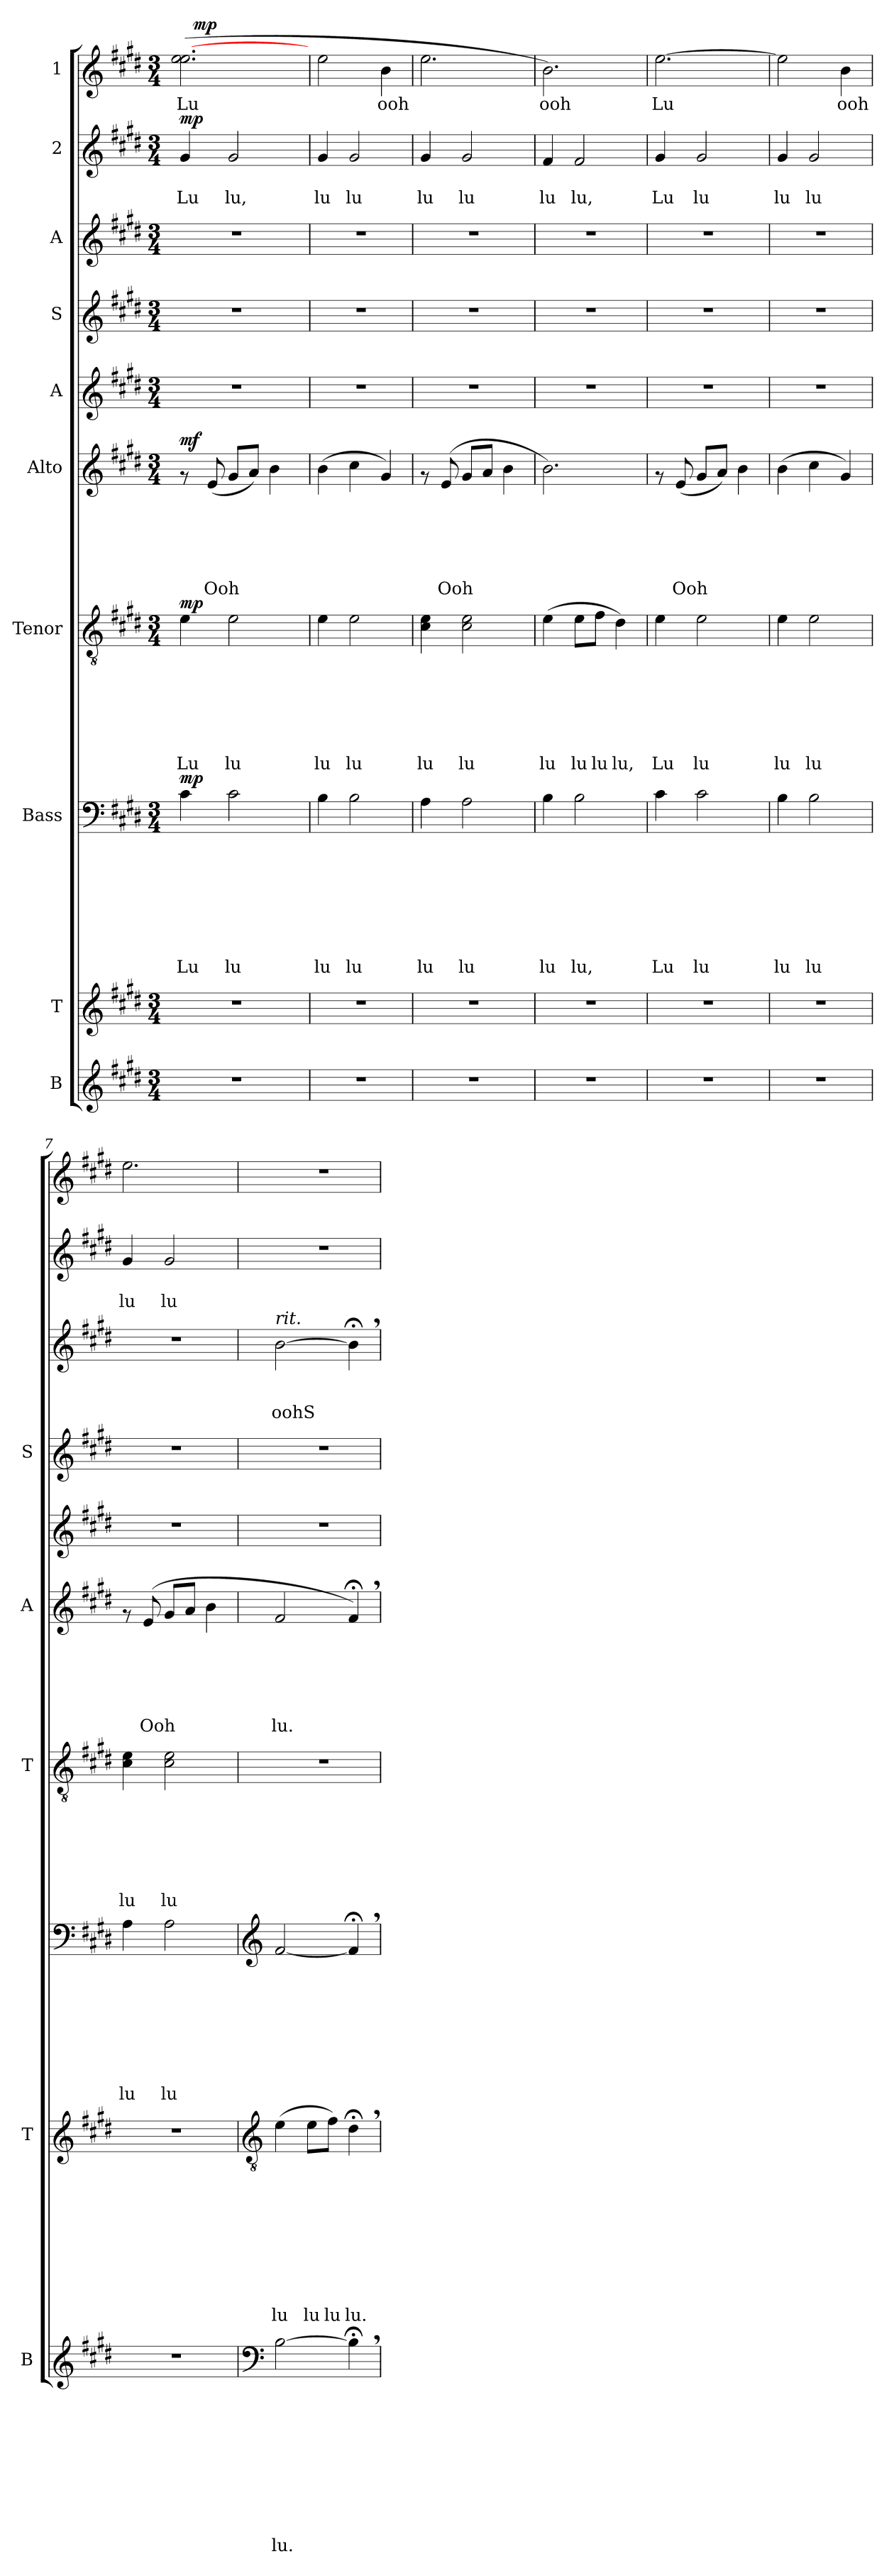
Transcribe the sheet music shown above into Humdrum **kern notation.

**kern	**text	**text	**text	**text	**text	**text	**text	**text	**text	**text	**kern	**text	**text	**text	**text	**text	**text	**text	**text	**text	**kern	**text	**text	**text	**text	**text	**text	**text	**text	**dynam	**kern	**text	**text	**text	**text	**text	**text	**text	**dynam	**kern	**text	**text	**text	**text	**text	**text	**dynam	**kern	**kern	**kern	**text	**text	**text	**kern	**text	**text	**dynam	**kern	**text	**dynam
*part10	*part10	*part10	*part10	*part10	*part10	*part10	*part10	*part10	*part10	*part10	*part9	*part9	*part9	*part9	*part9	*part9	*part9	*part9	*part9	*part9	*part8	*part8	*part8	*part8	*part8	*part8	*part8	*part8	*part8	*part8	*part7	*part7	*part7	*part7	*part7	*part7	*part7	*part7	*part7	*part6	*part6	*part6	*part6	*part6	*part6	*part6	*part6	*part5	*part4	*part3	*part3	*part3	*part3	*part2	*part2	*part2	*part2	*part1	*part1	*part1
*staff10	*staff10	*staff10	*staff10	*staff10	*staff10	*staff10	*staff10	*staff10	*staff10	*staff10	*staff9	*staff9	*staff9	*staff9	*staff9	*staff9	*staff9	*staff9	*staff9	*staff9	*staff8	*staff8	*staff8	*staff8	*staff8	*staff8	*staff8	*staff8	*staff8	*staff8	*staff7	*staff7	*staff7	*staff7	*staff7	*staff7	*staff7	*staff7	*staff7	*staff6	*staff6	*staff6	*staff6	*staff6	*staff6	*staff6	*staff6	*staff5	*staff4	*staff3	*staff3	*staff3	*staff3	*staff2	*staff2	*staff2	*staff2	*staff1	*staff1	*staff1
*I"B	*	*	*	*	*	*	*	*	*	*	*I"T	*	*	*	*	*	*	*	*	*	*I"Bass	*	*	*	*	*	*	*	*	*	*I"Tenor	*	*	*	*	*	*	*	*	*I"Alto	*	*	*	*	*	*	*	*I"A	*I"S	*I"A	*	*	*	*I"2	*	*	*	*I"1	*	*
*I'B	*	*	*	*	*	*	*	*	*	*	*I'T	*	*	*	*	*	*	*	*	*	*	*	*	*	*	*	*	*	*	*	*I'T	*	*	*	*	*	*	*	*	*I'A	*	*	*	*	*	*	*	*	*I'S	*	*	*	*	*	*	*	*	*	*	*
*clefG2	*	*	*	*	*	*	*	*	*	*	*clefG2	*	*	*	*	*	*	*	*	*	*clefF4	*	*	*	*	*	*	*	*	*	*clefGv2	*	*	*	*	*	*	*	*	*clefG2	*	*	*	*	*	*	*	*clefG2	*clefG2	*clefG2	*	*	*	*clefG2	*	*	*	*clefG2	*	*
*k[f#c#g#d#]	*	*	*	*	*	*	*	*	*	*	*k[f#c#g#d#]	*	*	*	*	*	*	*	*	*	*k[f#c#g#d#]	*	*	*	*	*	*	*	*	*	*k[f#c#g#d#]	*	*	*	*	*	*	*	*	*k[f#c#g#d#]	*	*	*	*	*	*	*	*k[f#c#g#d#]	*k[f#c#g#d#]	*k[f#c#g#d#]	*	*	*	*k[f#c#g#d#]	*	*	*	*k[f#c#g#d#]	*	*
*E:	*	*	*	*	*	*	*	*	*	*	*E:	*	*	*	*	*	*	*	*	*	*E:	*	*	*	*	*	*	*	*	*	*E:	*	*	*	*	*	*	*	*	*E:	*	*	*	*	*	*	*	*E:	*E:	*E:	*	*	*	*E:	*	*	*	*E:	*	*
*M3/4	*	*	*	*	*	*	*	*	*	*	*M3/4	*	*	*	*	*	*	*	*	*	*M3/4	*	*	*	*	*	*	*	*	*	*M3/4	*	*	*	*	*	*	*	*	*M3/4	*	*	*	*	*	*	*	*M3/4	*M3/4	*M3/4	*	*	*	*M3/4	*	*	*	*M3/4	*	*
=1	=1	=1	=1	=1	=1	=1	=1	=1	=1	=1	=1	=1	=1	=1	=1	=1	=1	=1	=1	=1	=1	=1	=1	=1	=1	=1	=1	=1	=1	=1	=1	=1	=1	=1	=1	=1	=1	=1	=1	=1	=1	=1	=1	=1	=1	=1	=1	=1	=1	=1	=1	=1	=1	=1	=1	=1	=1	=1	=1	=1
!	!	!	!	!	!	!	!	!	!	!	!	!	!	!	!	!	!	!	!	!	!	!	!	!	!	!	!	!	!	!	!	!	!	!	!	!	!	!	!	!	!	!	!	!	!	!	!	!	!	!	!	!	!	!	!	!	!	!LO:TX:a:t=Teneramente	!	!
!	!	!	!	!	!	!	!	!	!	!	!	!	!	!	!	!	!	!	!	!	!	!	!	!	!	!	!	!	!LO:LY:b	!LO:DY:a	!	!	!	!	!	!	!	!LO:LY:b	!LO:DY:a	!	!	!	!	!	!	!	!LO:DY:a	!	!	!	!	!	!	!	!	!LO:LY:b	!LO:DY:a	!	!LO:LY:b	!
*	*	*	*	*	*	*	*	*	*	*	*	*	*	*	*	*	*	*	*	*	*	*	*	*	*	*	*	*	*	*	*	*	*	*	*	*	*	*	*	*	*	*	*	*	*	*	*	*	*	*	*	*	*	*	*	*	*	*^	*	*
*	*	*	*	*	*	*	*	*	*	*	*	*	*	*	*	*	*	*	*	*	*	*	*	*	*	*	*	*	*	*	*	*	*	*	*	*	*	*	*	*	*	*	*	*	*	*	*	*	*	*	*	*	*	*	*	*	*	*	*^	*	*
2.r	.	.	.	.	.	.	.	.	.	.	2.r	.	.	.	.	.	.	.	.	.	4c#\	.	.	.	.	.	.	.	Lu	mp	4e\	.	.	.	.	.	.	Lu	mp	8rf	.	.	.	.	.	.	mf	2.r	2.r	2.r	.	.	.	4g#/	.	Lu	mp	(>2.ee\ [>2.ee\	16ryy	4ryy	Lu	.
!	!	!	!	!	!	!	!	!	!	!	!	!	!	!	!	!	!	!	!	!	!	!	!	!	!	!	!	!	!	!	!	!	!	!	!	!	!	!	!	!	!	!	!	!	!	!	!	!	!	!	!	!	!	!	!	!	!	!	!	!	!	!LO:DY:a
.	.	.	.	.	.	.	.	.	.	.	.	.	.	.	.	.	.	.	.	.	.	.	.	.	.	.	.	.	.	.	.	.	.	.	.	.	.	.	.	.	.	.	.	.	.	.	.	.	.	.	.	.	.	.	.	.	.	.	2ryy	.	.	mp
!	!	!	!	!	!	!	!	!	!	!	!	!	!	!	!	!	!	!	!	!	!	!	!	!	!	!	!	!	!	!	!	!	!	!	!	!	!	!	!	!	!	!	!	!	!	!LO:LY:b	!	!	!	!	!	!	!	!	!	!	!	!	!	!	!	!
.	.	.	.	.	.	.	.	.	.	.	.	.	.	.	.	.	.	.	.	.	.	.	.	.	.	.	.	.	.	.	.	.	.	.	.	.	.	.	.	(8e/	.	.	.	.	.	Ooh	.	.	.	.	.	.	.	.	.	.	.	.	.	.	.	.
*	*	*	*	*	*	*	*	*	*	*	*	*	*	*	*	*	*	*	*	*	*	*	*	*	*	*	*	*	*	*	*	*	*	*	*	*	*	*	*	*	*	*	*	*	*	*	*	*	*	*	*	*	*	*	*	*	*	*MM80	*	*	*	*
!	!	!	!	!	!	!	!	!	!	!	!	!	!	!	!	!	!	!	!	!	!	!	!	!	!	!	!	!	!LO:LY:b	!	!	!	!	!	!	!	!	!LO:LY:b	!	!	!	!	!	!	!	!	!	!	!	!	!	!	!	!	!	!LO:LY:b	!	!	!	!	!	!
.	.	.	.	.	.	.	.	.	.	.	.	.	.	.	.	.	.	.	.	.	2c#\	.	.	.	.	.	.	.	lu	.	2e\	.	.	.	.	.	.	lu	.	8g#/L	.	.	.	.	.	.	.	.	.	.	.	.	.	2g#/	.	lu,	.	.	.	2ryy	.	.
.	.	.	.	.	.	.	.	.	.	.	.	.	.	.	.	.	.	.	.	.	.	.	.	.	.	.	.	.	.	.	.	.	.	.	.	.	.	.	.	8a/J)	.	.	.	.	.	.	.	.	.	.	.	.	.	.	.	.	.	.	.	.	.	.
.	.	.	.	.	.	.	.	.	.	.	.	.	.	.	.	.	.	.	.	.	.	.	.	.	.	.	.	.	.	.	.	.	.	.	.	.	.	.	.	4b\	.	.	.	.	.	.	.	.	.	.	.	.	.	.	.	.	.	.	.	.	.	.
.	.	.	.	.	.	.	.	.	.	.	.	.	.	.	.	.	.	.	.	.	.	.	.	.	.	.	.	.	.	.	.	.	.	.	.	.	.	.	.	.	.	.	.	.	.	.	.	.	.	.	.	.	.	.	.	.	.	.	8.ryy	.	.	.
=2	=2	=2	=2	=2	=2	=2	=2	=2	=2	=2	=2	=2	=2	=2	=2	=2	=2	=2	=2	=2	=2	=2	=2	=2	=2	=2	=2	=2	=2	=2	=2	=2	=2	=2	=2	=2	=2	=2	=2	=2	=2	=2	=2	=2	=2	=2	=2	=2	=2	=2	=2	=2	=2	=2	=2	=2	=2	=2	=2	=2	=2	=2
!	!	!	!	!	!	!	!	!	!	!	!	!	!	!	!	!	!	!	!	!	!	!	!	!	!	!	!	!	!LO:LY:b	!	!	!	!	!	!	!	!	!LO:LY:b	!	!	!	!	!	!	!	!	!	!	!	!	!	!	!	!	!	!LO:LY:b	!	!	!	!	!	!
*	*	*	*	*	*	*	*	*	*	*	*	*	*	*	*	*	*	*	*	*	*	*	*	*	*	*	*	*	*	*	*	*	*	*	*	*	*	*	*	*	*	*	*	*	*	*	*	*	*	*	*	*	*	*	*	*	*	*v	*v	*v	*	*
2.r	.	.	.	.	.	.	.	.	.	.	2.r	.	.	.	.	.	.	.	.	.	4B\	.	.	.	.	.	.	.	lu	.	4e\	.	.	.	.	.	.	lu	.	(>4b\	.	.	.	.	.	.	.	2.r	2.r	2.r	.	.	.	4g#/	.	lu	.	2ee\	.	.
!	!	!	!	!	!	!	!	!	!	!	!	!	!	!	!	!	!	!	!	!	!	!	!	!	!	!	!	!	!LO:LY:b	!	!	!	!	!	!	!	!	!LO:LY:b	!	!	!	!	!	!	!	!	!	!	!	!	!	!	!	!	!	!LO:LY:b	!	!	!	!
.	.	.	.	.	.	.	.	.	.	.	.	.	.	.	.	.	.	.	.	.	2B\	.	.	.	.	.	.	.	lu	.	2e\	.	.	.	.	.	.	lu	.	4cc#\	.	.	.	.	.	.	.	.	.	.	.	.	.	2g#/	.	lu	.	.	.	.
!	!	!	!	!	!	!	!	!	!	!	!	!	!	!	!	!	!	!	!	!	!	!	!	!	!	!	!	!	!	!	!	!	!	!	!	!	!	!	!	!	!	!	!	!	!	!	!	!	!	!	!	!	!	!	!	!	!	!	!LO:LY:b	!
.	.	.	.	.	.	.	.	.	.	.	.	.	.	.	.	.	.	.	.	.	.	.	.	.	.	.	.	.	.	.	.	.	.	.	.	.	.	.	.	4g#/)	.	.	.	.	.	.	.	.	.	.	.	.	.	.	.	.	.	4b\	ooh	.
=3	=3	=3	=3	=3	=3	=3	=3	=3	=3	=3	=3	=3	=3	=3	=3	=3	=3	=3	=3	=3	=3	=3	=3	=3	=3	=3	=3	=3	=3	=3	=3	=3	=3	=3	=3	=3	=3	=3	=3	=3	=3	=3	=3	=3	=3	=3	=3	=3	=3	=3	=3	=3	=3	=3	=3	=3	=3	=3	=3	=3
!	!	!	!	!	!	!	!	!	!	!	!	!	!	!	!	!	!	!	!	!	!	!	!	!	!	!	!	!	!LO:LY:b	!	!	!	!	!	!	!	!	!LO:LY:b	!	!	!	!	!	!	!	!	!	!	!	!	!	!	!	!	!	!LO:LY:b	!	!	!	!
2.r	.	.	.	.	.	.	.	.	.	.	2.r	.	.	.	.	.	.	.	.	.	4A\	.	.	.	.	.	.	.	lu	.	4c#\ 4e\	.	.	.	.	.	.	lu	.	8rf	.	.	.	.	.	.	.	2.r	2.r	2.r	.	.	.	4g#/	.	lu	.	2.ee\	.	.
!	!	!	!	!	!	!	!	!	!	!	!	!	!	!	!	!	!	!	!	!	!	!	!	!	!	!	!	!	!	!	!	!	!	!	!	!	!	!	!	!	!	!	!	!	!	!LO:LY:b	!	!	!	!	!	!	!	!	!	!	!	!	!	!
.	.	.	.	.	.	.	.	.	.	.	.	.	.	.	.	.	.	.	.	.	.	.	.	.	.	.	.	.	.	.	.	.	.	.	.	.	.	.	.	(>8e/	.	.	.	.	.	Ooh	.	.	.	.	.	.	.	.	.	.	.	.	.	.
!	!	!	!	!	!	!	!	!	!	!	!	!	!	!	!	!	!	!	!	!	!	!	!	!	!	!	!	!	!LO:LY:b	!	!	!	!	!	!	!	!	!LO:LY:b	!	!	!	!	!	!	!	!	!	!	!	!	!	!	!	!	!	!LO:LY:b	!	!	!	!
.	.	.	.	.	.	.	.	.	.	.	.	.	.	.	.	.	.	.	.	.	2A\	.	.	.	.	.	.	.	lu	.	2c#\ 2e\	.	.	.	.	.	.	lu	.	8g#/L	.	.	.	.	.	.	.	.	.	.	.	.	.	2g#/	.	lu	.	.	.	.
.	.	.	.	.	.	.	.	.	.	.	.	.	.	.	.	.	.	.	.	.	.	.	.	.	.	.	.	.	.	.	.	.	.	.	.	.	.	.	.	8a/J	.	.	.	.	.	.	.	.	.	.	.	.	.	.	.	.	.	.	.	.
.	.	.	.	.	.	.	.	.	.	.	.	.	.	.	.	.	.	.	.	.	.	.	.	.	.	.	.	.	.	.	.	.	.	.	.	.	.	.	.	4b\	.	.	.	.	.	.	.	.	.	.	.	.	.	.	.	.	.	.	.	.
=4	=4	=4	=4	=4	=4	=4	=4	=4	=4	=4	=4	=4	=4	=4	=4	=4	=4	=4	=4	=4	=4	=4	=4	=4	=4	=4	=4	=4	=4	=4	=4	=4	=4	=4	=4	=4	=4	=4	=4	=4	=4	=4	=4	=4	=4	=4	=4	=4	=4	=4	=4	=4	=4	=4	=4	=4	=4	=4	=4	=4
!	!	!	!	!	!	!	!	!	!	!	!	!	!	!	!	!	!	!	!	!	!	!	!	!	!	!	!	!	!LO:LY:b	!	!	!	!	!	!	!	!	!LO:LY:b	!	!	!	!	!	!	!	!	!	!	!	!	!	!	!	!	!	!LO:LY:b	!	!	!LO:LY:b	!
2.r	.	.	.	.	.	.	.	.	.	.	2.r	.	.	.	.	.	.	.	.	.	4B\	.	.	.	.	.	.	.	lu	.	(>4e\	.	.	.	.	.	.	lu	.	2.b\)	.	.	.	.	.	.	.	2.r	2.r	2.r	.	.	.	4f#/	.	lu	.	2.b\)	ooh	.
!	!	!	!	!	!	!	!	!	!	!	!	!	!	!	!	!	!	!	!	!	!	!	!	!	!	!	!	!	!LO:LY:b	!	!	!	!	!	!	!	!	!LO:LY:b	!	!	!	!	!	!	!	!	!	!	!	!	!	!	!	!	!	!LO:LY:b	!	!	!	!
.	.	.	.	.	.	.	.	.	.	.	.	.	.	.	.	.	.	.	.	.	2B\	.	.	.	.	.	.	.	lu,	.	8e\L	.	.	.	.	.	.	lu	.	.	.	.	.	.	.	.	.	.	.	.	.	.	.	2f#/	.	lu,	.	.	.	.
!	!	!	!	!	!	!	!	!	!	!	!	!	!	!	!	!	!	!	!	!	!	!	!	!	!	!	!	!	!	!	!	!	!	!	!	!	!	!LO:LY:b	!	!	!	!	!	!	!	!	!	!	!	!	!	!	!	!	!	!	!	!	!	!
.	.	.	.	.	.	.	.	.	.	.	.	.	.	.	.	.	.	.	.	.	.	.	.	.	.	.	.	.	.	.	8f#\J	.	.	.	.	.	.	lu	.	.	.	.	.	.	.	.	.	.	.	.	.	.	.	.	.	.	.	.	.	.
!	!	!	!	!	!	!	!	!	!	!	!	!	!	!	!	!	!	!	!	!	!	!	!	!	!	!	!	!	!	!	!	!	!	!	!	!	!	!LO:LY:b	!	!	!	!	!	!	!	!	!	!	!	!	!	!	!	!	!	!	!	!	!	!
.	.	.	.	.	.	.	.	.	.	.	.	.	.	.	.	.	.	.	.	.	.	.	.	.	.	.	.	.	.	.	4d#\)	.	.	.	.	.	.	lu,	.	.	.	.	.	.	.	.	.	.	.	.	.	.	.	.	.	.	.	.	.	.
=5	=5	=5	=5	=5	=5	=5	=5	=5	=5	=5	=5	=5	=5	=5	=5	=5	=5	=5	=5	=5	=5	=5	=5	=5	=5	=5	=5	=5	=5	=5	=5	=5	=5	=5	=5	=5	=5	=5	=5	=5	=5	=5	=5	=5	=5	=5	=5	=5	=5	=5	=5	=5	=5	=5	=5	=5	=5	=5	=5	=5
!	!	!	!	!	!	!	!	!	!	!	!	!	!	!	!	!	!	!	!	!	!	!	!	!	!	!	!	!	!LO:LY:b	!	!	!	!	!	!	!	!	!LO:LY:b	!	!	!	!	!	!	!	!	!	!	!	!	!	!	!	!	!	!LO:LY:b	!	!	!LO:LY:b	!
2.r	.	.	.	.	.	.	.	.	.	.	2.r	.	.	.	.	.	.	.	.	.	4c#\	.	.	.	.	.	.	.	Lu	.	4e\	.	.	.	.	.	.	Lu	.	8rf	.	.	.	.	.	.	.	2.r	2.r	2.r	.	.	.	4g#/	.	Lu	.	[>2.ee\	Lu	.
!	!	!	!	!	!	!	!	!	!	!	!	!	!	!	!	!	!	!	!	!	!	!	!	!	!	!	!	!	!	!	!	!	!	!	!	!	!	!	!	!	!	!	!	!	!	!LO:LY:b	!	!	!	!	!	!	!	!	!	!	!	!	!	!
.	.	.	.	.	.	.	.	.	.	.	.	.	.	.	.	.	.	.	.	.	.	.	.	.	.	.	.	.	.	.	.	.	.	.	.	.	.	.	.	(8e/	.	.	.	.	.	Ooh	.	.	.	.	.	.	.	.	.	.	.	.	.	.
!	!	!	!	!	!	!	!	!	!	!	!	!	!	!	!	!	!	!	!	!	!	!	!	!	!	!	!	!	!LO:LY:b	!	!	!	!	!	!	!	!	!LO:LY:b	!	!	!	!	!	!	!	!	!	!	!	!	!	!	!	!	!	!LO:LY:b	!	!	!	!
.	.	.	.	.	.	.	.	.	.	.	.	.	.	.	.	.	.	.	.	.	2c#\	.	.	.	.	.	.	.	lu	.	2e\	.	.	.	.	.	.	lu	.	8g#/L	.	.	.	.	.	.	.	.	.	.	.	.	.	2g#/	.	lu	.	.	.	.
.	.	.	.	.	.	.	.	.	.	.	.	.	.	.	.	.	.	.	.	.	.	.	.	.	.	.	.	.	.	.	.	.	.	.	.	.	.	.	.	8a/J)	.	.	.	.	.	.	.	.	.	.	.	.	.	.	.	.	.	.	.	.
.	.	.	.	.	.	.	.	.	.	.	.	.	.	.	.	.	.	.	.	.	.	.	.	.	.	.	.	.	.	.	.	.	.	.	.	.	.	.	.	4b\	.	.	.	.	.	.	.	.	.	.	.	.	.	.	.	.	.	.	.	.
=6	=6	=6	=6	=6	=6	=6	=6	=6	=6	=6	=6	=6	=6	=6	=6	=6	=6	=6	=6	=6	=6	=6	=6	=6	=6	=6	=6	=6	=6	=6	=6	=6	=6	=6	=6	=6	=6	=6	=6	=6	=6	=6	=6	=6	=6	=6	=6	=6	=6	=6	=6	=6	=6	=6	=6	=6	=6	=6	=6	=6
!	!	!	!	!	!	!	!	!	!	!	!	!	!	!	!	!	!	!	!	!	!	!	!	!	!	!	!	!	!LO:LY:b	!	!	!	!	!	!	!	!	!LO:LY:b	!	!	!	!	!	!	!	!	!	!	!	!	!	!	!	!	!	!LO:LY:b	!	!	!	!
2.r	.	.	.	.	.	.	.	.	.	.	2.r	.	.	.	.	.	.	.	.	.	4B\	.	.	.	.	.	.	.	lu	.	4e\	.	.	.	.	.	.	lu	.	(>4b\	.	.	.	.	.	.	.	2.r	2.r	2.r	.	.	.	4g#/	.	lu	.	2ee\]	.	.
!	!	!	!	!	!	!	!	!	!	!	!	!	!	!	!	!	!	!	!	!	!	!	!	!	!	!	!	!	!LO:LY:b	!	!	!	!	!	!	!	!	!LO:LY:b	!	!	!	!	!	!	!	!	!	!	!	!	!	!	!	!	!	!LO:LY:b	!	!	!	!
.	.	.	.	.	.	.	.	.	.	.	.	.	.	.	.	.	.	.	.	.	2B\	.	.	.	.	.	.	.	lu	.	2e\	.	.	.	.	.	.	lu	.	4cc#\	.	.	.	.	.	.	.	.	.	.	.	.	.	2g#/	.	lu	.	.	.	.
!	!	!	!	!	!	!	!	!	!	!	!	!	!	!	!	!	!	!	!	!	!	!	!	!	!	!	!	!	!	!	!	!	!	!	!	!	!	!	!	!	!	!	!	!	!	!	!	!	!	!	!	!	!	!	!	!	!	!	!LO:LY:b	!
.	.	.	.	.	.	.	.	.	.	.	.	.	.	.	.	.	.	.	.	.	.	.	.	.	.	.	.	.	.	.	.	.	.	.	.	.	.	.	.	4g#/)	.	.	.	.	.	.	.	.	.	.	.	.	.	.	.	.	.	4b\	ooh	.
=7	=7	=7	=7	=7	=7	=7	=7	=7	=7	=7	=7	=7	=7	=7	=7	=7	=7	=7	=7	=7	=7	=7	=7	=7	=7	=7	=7	=7	=7	=7	=7	=7	=7	=7	=7	=7	=7	=7	=7	=7	=7	=7	=7	=7	=7	=7	=7	=7	=7	=7	=7	=7	=7	=7	=7	=7	=7	=7	=7	=7
!	!	!	!	!	!	!	!	!	!	!	!	!	!	!	!	!	!	!	!	!	!	!	!	!	!	!	!	!	!LO:LY:b	!	!	!	!	!	!	!	!	!LO:LY:b	!	!	!	!	!	!	!	!	!	!	!	!	!	!	!	!	!	!LO:LY:b	!	!	!	!
2.r	.	.	.	.	.	.	.	.	.	.	2.r	.	.	.	.	.	.	.	.	.	4A\	.	.	.	.	.	.	.	lu	.	4c#\ 4e\	.	.	.	.	.	.	lu	.	8rf	.	.	.	.	.	.	.	2.r	2.r	2.r	.	.	.	4g#/	.	lu	.	2.ee\	.	.
!	!	!	!	!	!	!	!	!	!	!	!	!	!	!	!	!	!	!	!	!	!	!	!	!	!	!	!	!	!	!	!	!	!	!	!	!	!	!	!	!	!	!	!	!	!	!LO:LY:b	!	!	!	!	!	!	!	!	!	!	!	!	!	!
.	.	.	.	.	.	.	.	.	.	.	.	.	.	.	.	.	.	.	.	.	.	.	.	.	.	.	.	.	.	.	.	.	.	.	.	.	.	.	.	(>8e/	.	.	.	.	.	Ooh	.	.	.	.	.	.	.	.	.	.	.	.	.	.
!	!	!	!	!	!	!	!	!	!	!	!	!	!	!	!	!	!	!	!	!	!	!	!	!	!	!	!	!	!LO:LY:b	!	!	!	!	!	!	!	!	!LO:LY:b	!	!	!	!	!	!	!	!	!	!	!	!	!	!	!	!	!	!LO:LY:b	!	!	!	!
.	.	.	.	.	.	.	.	.	.	.	.	.	.	.	.	.	.	.	.	.	2A\	.	.	.	.	.	.	.	lu	.	2c#\ 2e\	.	.	.	.	.	.	lu	.	8g#/L	.	.	.	.	.	.	.	.	.	.	.	.	.	2g#/	.	lu	.	.	.	.
.	.	.	.	.	.	.	.	.	.	.	.	.	.	.	.	.	.	.	.	.	.	.	.	.	.	.	.	.	.	.	.	.	.	.	.	.	.	.	.	8a/J	.	.	.	.	.	.	.	.	.	.	.	.	.	.	.	.	.	.	.	.
.	.	.	.	.	.	.	.	.	.	.	.	.	.	.	.	.	.	.	.	.	.	.	.	.	.	.	.	.	.	.	.	.	.	.	.	.	.	.	.	4b\	.	.	.	.	.	.	.	.	.	.	.	.	.	.	.	.	.	.	.	.
!!LO:LB:g=z
=8	=8	=8	=8	=8	=8	=8	=8	=8	=8	=8	=8	=8	=8	=8	=8	=8	=8	=8	=8	=8	=8	=8	=8	=8	=8	=8	=8	=8	=8	=8	=8	=8	=8	=8	=8	=8	=8	=8	=8	=8	=8	=8	=8	=8	=8	=8	=8	=8	=8	=8	=8	=8	=8	=8	=8	=8	=8	=8	=8	=8
*clefF4	*	*	*	*	*	*	*	*	*	*	*clefGv2	*	*	*	*	*	*	*	*	*	*clefG2	*	*	*	*	*	*	*	*	*	*	*	*	*	*	*	*	*	*	*	*	*	*	*	*	*	*	*	*	*	*	*	*	*	*	*	*	*	*	*
!	!	!	!	!	!	!	!	!	!	!	!	!	!	!	!	!	!	!	!	!	!	!	!	!	!	!	!	!	!	!	!	!	!	!	!	!	!	!	!	!	!	!	!	!	!	!	!	!	!	!LO:TX:a:i:t=rit.	!	!	!	!	!	!	!	!	!	!
!	!	!	!	!	!	!	!	!	!	!LO:LY:b	!	!	!	!	!	!	!	!	!	!LO:LY:b	!	!	!	!	!	!	!	!	!	!	!	!	!	!	!	!	!	!	!	!	!	!	!	!	!	!LO:LY:b	!	!	!	!	!	!	!LO:LY:b	!	!	!	!	!	!	!
[>2B\	.	.	.	.	.	.	.	.	.	lu.	(>4e\	.	.	.	.	.	.	.	.	lu	[<2f#/	.	.	.	.	.	.	.	.	.	2.r	.	.	.	.	.	.	.	.	2f#/	.	.	.	.	.	lu.	.	2.r	2.r	[>2b\	.	.	oohS	2.r	.	.	.	2.r	.	.
!	!	!	!	!	!	!	!	!	!	!	!	!	!	!	!	!	!	!	!	!LO:LY:b	!	!	!	!	!	!	!	!	!	!	!	!	!	!	!	!	!	!	!	!	!	!	!	!	!	!	!	!	!	!	!	!	!	!	!	!	!	!	!	!
.	.	.	.	.	.	.	.	.	.	.	8e\L	.	.	.	.	.	.	.	.	lu	.	.	.	.	.	.	.	.	.	.	.	.	.	.	.	.	.	.	.	.	.	.	.	.	.	.	.	.	.	.	.	.	.	.	.	.	.	.	.	.
!	!	!	!	!	!	!	!	!	!	!	!	!	!	!	!	!	!	!	!	!LO:LY:b	!	!	!	!	!	!	!	!	!	!	!	!	!	!	!	!	!	!	!	!	!	!	!	!	!	!	!	!	!	!	!	!	!	!	!	!	!	!	!	!
.	.	.	.	.	.	.	.	.	.	.	8f#\J)	.	.	.	.	.	.	.	.	lu	.	.	.	.	.	.	.	.	.	.	.	.	.	.	.	.	.	.	.	.	.	.	.	.	.	.	.	.	.	.	.	.	.	.	.	.	.	.	.	.
!	!	!	!	!	!	!	!	!	!	!	!	!	!	!	!	!	!	!	!	!LO:LY:b	!	!	!	!	!	!	!	!	!	!	!	!	!	!	!	!	!	!	!	!	!	!	!	!	!	!	!	!	!	!	!	!	!	!	!	!	!	!	!	!
4B;<,>\]	.	.	.	.	.	.	.	.	.	.	4d#;<,>\	.	.	.	.	.	.	.	.	lu.	4f#;,>/]	.	.	.	.	.	.	.	.	.	.	.	.	.	.	.	.	.	.	4f#;,>/)	.	.	.	.	.	.	.	.	.	4b;<,>\]	.	.	.	.	.	.	.	.	.	.
=	=	=	=	=	=	=	=	=	=	=	=	=	=	=	=	=	=	=	=	=	=	=	=	=	=	=	=	=	=	=	=	=	=	=	=	=	=	=	=	=	=	=	=	=	=	=	=	=	=	=	=	=	=	=	=	=	=	=	=	=
*-	*-	*-	*-	*-	*-	*-	*-	*-	*-	*-	*-	*-	*-	*-	*-	*-	*-	*-	*-	*-	*-	*-	*-	*-	*-	*-	*-	*-	*-	*-	*-	*-	*-	*-	*-	*-	*-	*-	*-	*-	*-	*-	*-	*-	*-	*-	*-	*-	*-	*-	*-	*-	*-	*-	*-	*-	*-	*-	*-	*-
